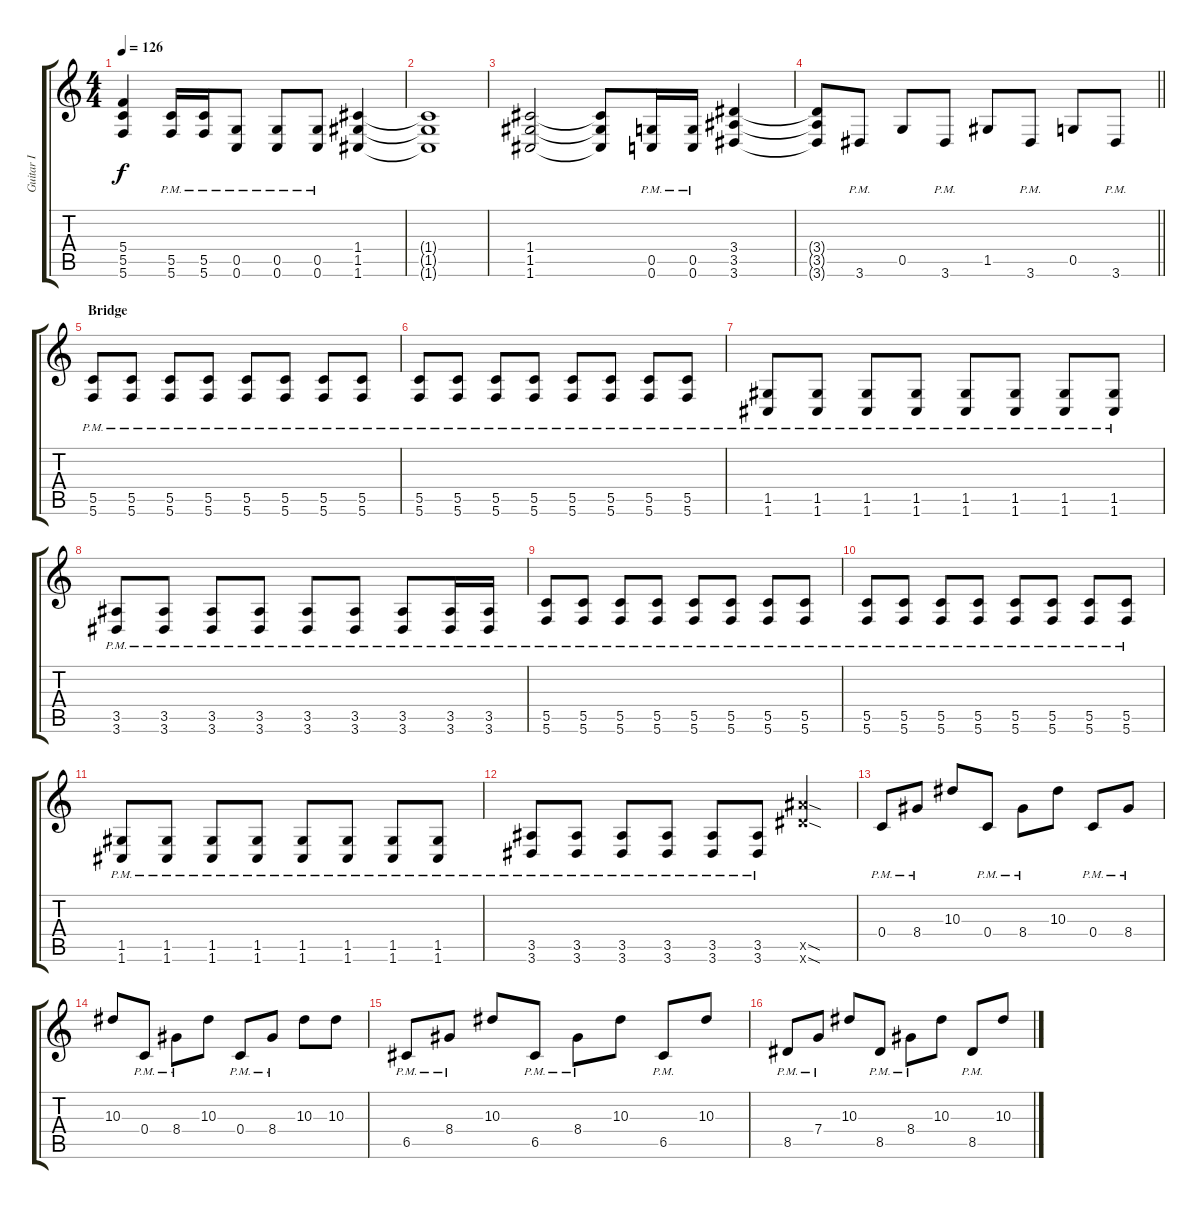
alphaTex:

\track ("Guitar I" "Guitar I") {instrument overdrivenguitar}
\staff {score tabs}
\tuning (D4 A3 F3 C3 G2 C2) {hide}
\ts (4 4)
\tempo 126
\clef g2
\ks c
(5.4 5.5 5.6).4{dy f} (5.5{pm} 5.6{pm}).16 (5.5{pm} 5.6{pm}).16 (0.5{pm} 0.6{pm}).8 (0.5{pm} 0.6{pm}).8 (0.5{pm} 0.6{pm}).8 (1.4 1.5 1.6).4 |
(1.4{t} 1.5{t} 1.6{t}).1 |
(1.4 1.5 1.6).2 (1.4{t} 1.5{t} 1.6{t}).8 (0.5{pm} 0.6{pm}).16 (0.5{pm} 0.6{pm}).16 (3.4 3.5 3.6).4 |
\barLineRight lightlight
(3.4{t} 3.5{t} 3.6{t}).8 3.6{pm}.8 0.5.8 3.6{pm}.8 1.5.8 3.6{pm}.8 0.5.8 3.6{pm}.8 |
\section ("" "Bridge")
(5.5{pm} 5.6{pm}).8{volume 14 balance 5} (5.5{pm} 5.6{pm}).8 (5.5{pm} 5.6{pm}).8 (5.5{pm} 5.6{pm}).8 (5.5{pm} 5.6{pm}).8 (5.5{pm} 5.6{pm}).8 (5.5{pm} 5.6{pm}).8 (5.5{pm} 5.6{pm}).8 |
(5.5{pm} 5.6{pm}).8 (5.5{pm} 5.6{pm}).8 (5.5{pm} 5.6{pm}).8 (5.5{pm} 5.6{pm}).8 (5.5{pm} 5.6{pm}).8 (5.5{pm} 5.6{pm}).8 (5.5{pm} 5.6{pm}).8 (5.5{pm} 5.6{pm}).8 |
(1.5{pm} 1.6{pm}).8 (1.5{pm} 1.6{pm}).8 (1.5{pm} 1.6{pm}).8 (1.5{pm} 1.6{pm}).8 (1.5{pm} 1.6{pm}).8 (1.5{pm} 1.6{pm}).8 (1.5{pm} 1.6{pm}).8 (1.5{pm} 1.6{pm}).8 |
(3.5{pm} 3.6{pm}).8 (3.5{pm} 3.6{pm}).8 (3.5{pm} 3.6{pm}).8 (3.5{pm} 3.6{pm}).8 (3.5{pm} 3.6{pm}).8 (3.5{pm} 3.6{pm}).8 (3.5{pm} 3.6{pm}).8 (3.5{pm} 3.6{pm}).16 (3.5{pm} 3.6{pm}).16 |
(5.5{pm} 5.6{pm}).8 (5.5{pm} 5.6{pm}).8 (5.5{pm} 5.6{pm}).8 (5.5{pm} 5.6{pm}).8 (5.5{pm} 5.6{pm}).8 (5.5{pm} 5.6{pm}).8 (5.5{pm} 5.6{pm}).8 (5.5{pm} 5.6{pm}).8 |
(5.5{pm} 5.6{pm}).8 (5.5{pm} 5.6{pm}).8 (5.5{pm} 5.6{pm}).8 (5.5{pm} 5.6{pm}).8 (5.5{pm} 5.6{pm}).8 (5.5{pm} 5.6{pm}).8 (5.5{pm} 5.6{pm}).8 (5.5{pm} 5.6{pm}).8 |
(1.5{pm} 1.6{pm}).8 (1.5{pm} 1.6{pm}).8 (1.5{pm} 1.6{pm}).8 (1.5{pm} 1.6{pm}).8 (1.5{pm} 1.6{pm}).8 (1.5{pm} 1.6{pm}).8 (1.5{pm} 1.6{pm}).8 (1.5{pm} 1.6{pm}).8 |
(3.5{pm} 3.6{pm}).8 (3.5{pm} 3.6{pm}).8 (3.5{pm} 3.6{pm}).8 (3.5{pm} 3.6{pm}).8 (3.5{pm} 3.6{pm}).8 (3.5{pm} 3.6{pm}).8 (15.5{sod x} 15.6{sod x}).4 |
0.4{pm}.8 8.4{pm}.8 10.3.8 0.4{pm}.8 8.4{pm}.8 10.3.8 0.4{pm}.8 8.4{pm}.8 |
10.3.8 0.4{pm}.8 8.4{pm}.8 10.3.8 0.4{pm}.8 8.4{pm}.8 10.3.8 10.3.8 |
6.5{pm}.8 8.4{pm}.8 10.3.8 6.5{pm}.8 8.4{pm}.8 10.3.8 6.5{pm}.8 10.3.8 |
8.5{pm}.8 7.4{pm}.8 10.3.8 8.5{pm}.8 8.4{pm}.8 10.3.8 8.5{pm}.8 10.3.8
